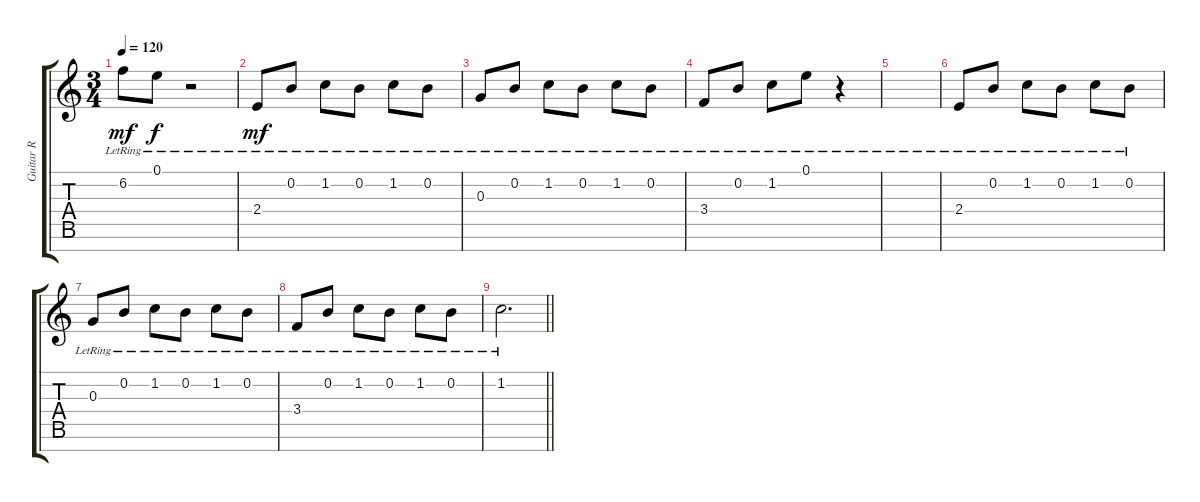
\track ("Guitar R" "Guitar R") {instrument acousticguitarsteel}
\staff {score tabs}
\tuning (E4 B3 G3 D3 A2 E2 B1) {hide}
\ts (3 4)
\tempo 120
\clef g2
\ks c
6.2{lr}.8{dy mf} 0.1{lr}.8{dy f} r.2 |
2.4{lr}.8{dy mf} 0.2{lr}.8 1.2{lr}.8 0.2{lr}.8 1.2{lr}.8 0.2{lr}.8 |
0.3{lr}.8 0.2{lr}.8 1.2{lr}.8 0.2{lr}.8 1.2{lr}.8 0.2{lr}.8 |
3.4{lr}.8 0.2{lr}.8 1.2{lr}.8 0.1{lr}.8 r.4 |
|
2.4{lr}.8 0.2{lr}.8 1.2{lr}.8 0.2{lr}.8 1.2{lr}.8 0.2{lr}.8 |
0.3{lr}.8 0.2{lr}.8 1.2{lr}.8 0.2{lr}.8 1.2{lr}.8 0.2{lr}.8 |
3.4{lr}.8 0.2{lr}.8 1.2{lr}.8 0.2{lr}.8 1.2{lr}.8 0.2{lr}.8 |
\barLineRight lightlight
1.2{lr}.2{d}
